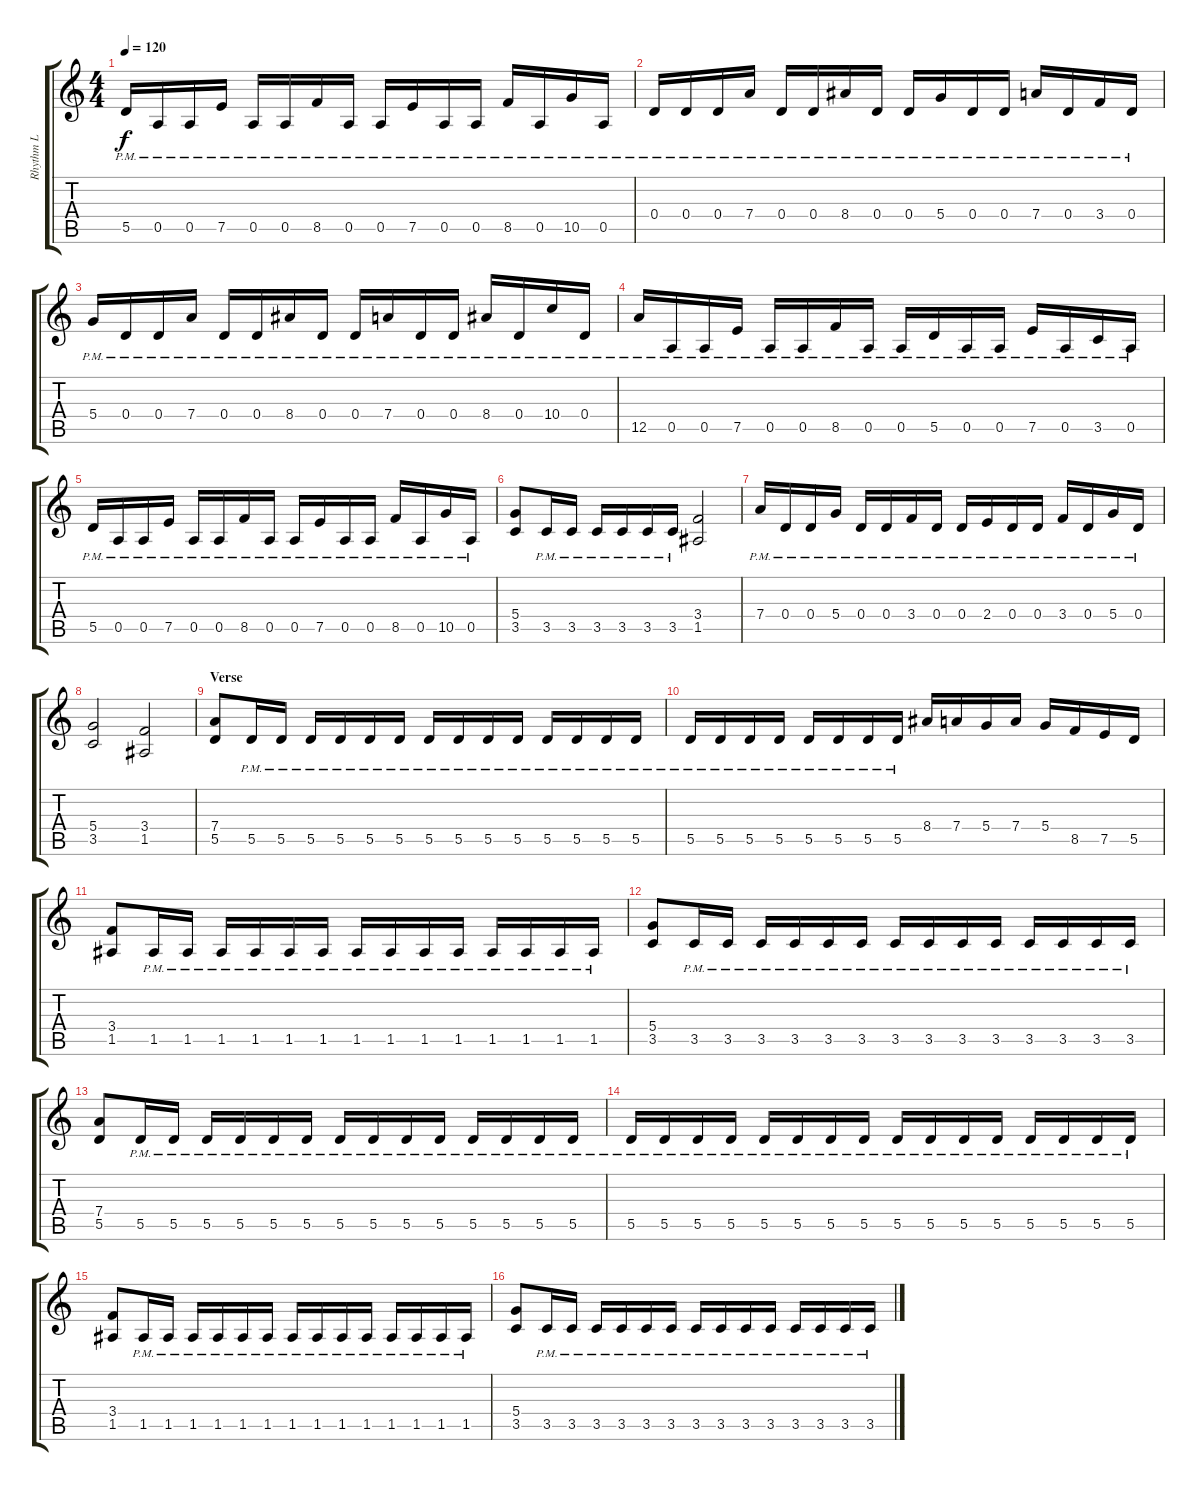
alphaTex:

\track ("Rhythm L" "Rhythm L") {instrument distortionguitar}
\staff {score tabs}
\tuning (E4 B3 G3 D3 A2 E2) {hide}
\ts (4 4)
\tempo 120
\clef g2
\ks c
5.5{pm}.16{dy f} 0.5{pm}.16 0.5{pm}.16 7.5{pm}.16 0.5{pm}.16 0.5{pm}.16 8.5{pm}.16 0.5{pm}.16 0.5{pm}.16 7.5{pm}.16 0.5{pm}.16 0.5{pm}.16 8.5{pm}.16 0.5{pm}.16 10.5{pm}.16 0.5{pm}.16 |
0.4{pm}.16 0.4{pm}.16 0.4{pm}.16 7.4{pm}.16 0.4{pm}.16 0.4{pm}.16 8.4{pm}.16 0.4{pm}.16 0.4{pm}.16 5.4{pm}.16 0.4{pm}.16 0.4{pm}.16 7.4{pm}.16 0.4{pm}.16 3.4{pm}.16 0.4{pm}.16 |
5.4{pm}.16 0.4{pm}.16 0.4{pm}.16 7.4{pm}.16 0.4{pm}.16 0.4{pm}.16 8.4{pm}.16 0.4{pm}.16 0.4{pm}.16 7.4{pm}.16 0.4{pm}.16 0.4{pm}.16 8.4{pm}.16 0.4{pm}.16 10.4{pm}.16 0.4{pm}.16 |
12.5{pm}.16 0.5{pm}.16 0.5{pm}.16 7.5{pm}.16 0.5{pm}.16 0.5{pm}.16 8.5{pm}.16 0.5{pm}.16 0.5{pm}.16 5.5{pm}.16 0.5{pm}.16 0.5{pm}.16 7.5{pm}.16 0.5{pm}.16 3.5{pm}.16 0.5{pm}.16 |
5.5{pm}.16 0.5{pm}.16 0.5{pm}.16 7.5{pm}.16 0.5{pm}.16 0.5{pm}.16 8.5{pm}.16 0.5{pm}.16 0.5{pm}.16 7.5{pm}.16 0.5{pm}.16 0.5{pm}.16 8.5{pm}.16 0.5{pm}.16 10.5{pm}.16 0.5{pm}.16 |
(5.4 3.5).8 3.5{pm}.16 3.5{pm}.16 3.5{pm}.16 3.5{pm}.16 3.5{pm}.16 3.5{pm}.16 (3.4 1.5).2 |
7.4{pm}.16 0.4{pm}.16 0.4{pm}.16 5.4{pm}.16 0.4{pm}.16 0.4{pm}.16 3.4{pm}.16 0.4{pm}.16 0.4{pm}.16 2.4{pm}.16 0.4{pm}.16 0.4{pm}.16 3.4{pm}.16 0.4{pm}.16 5.4{pm}.16 0.4{pm}.16 |
(5.4 3.5).2 (3.4 1.5).2 |
\section ("" "Verse")
(7.4 5.5).8 5.5{pm}.16 5.5{pm}.16 5.5{pm}.16 5.5{pm}.16 5.5{pm}.16 5.5{pm}.16 5.5{pm}.16 5.5{pm}.16 5.5{pm}.16 5.5{pm}.16 5.5{pm}.16 5.5{pm}.16 5.5{pm}.16 5.5{pm}.16 |
5.5{pm}.16 5.5{pm}.16 5.5{pm}.16 5.5{pm}.16 5.5{pm}.16 5.5{pm}.16 5.5{pm}.16 5.5{pm}.16 8.4.16 7.4.16 5.4.16 7.4.16 5.4.16 8.5.16 7.5.16 5.5.16 |
(3.4 1.5).8 1.5{pm}.16 1.5{pm}.16 1.5{pm}.16 1.5{pm}.16 1.5{pm}.16 1.5{pm}.16 1.5{pm}.16 1.5{pm}.16 1.5{pm}.16 1.5{pm}.16 1.5{pm}.16 1.5{pm}.16 1.5{pm}.16 1.5{pm}.16 |
(5.4 3.5).8 3.5{pm}.16 3.5{pm}.16 3.5{pm}.16 3.5{pm}.16 3.5{pm}.16 3.5{pm}.16 3.5{pm}.16 3.5{pm}.16 3.5{pm}.16 3.5{pm}.16 3.5{pm}.16 3.5{pm}.16 3.5{pm}.16 3.5{pm}.16 |
(7.4 5.5).8 5.5{pm}.16 5.5{pm}.16 5.5{pm}.16 5.5{pm}.16 5.5{pm}.16 5.5{pm}.16 5.5{pm}.16 5.5{pm}.16 5.5{pm}.16 5.5{pm}.16 5.5{pm}.16 5.5{pm}.16 5.5{pm}.16 5.5{pm}.16 |
5.5{pm}.16 5.5{pm}.16 5.5{pm}.16 5.5{pm}.16 5.5{pm}.16 5.5{pm}.16 5.5{pm}.16 5.5{pm}.16 5.5{pm}.16 5.5{pm}.16 5.5{pm}.16 5.5{pm}.16 5.5{pm}.16 5.5{pm}.16 5.5{pm}.16 5.5{pm}.16 |
(3.4 1.5).8 1.5{pm}.16 1.5{pm}.16 1.5{pm}.16 1.5{pm}.16 1.5{pm}.16 1.5{pm}.16 1.5{pm}.16 1.5{pm}.16 1.5{pm}.16 1.5{pm}.16 1.5{pm}.16 1.5{pm}.16 1.5{pm}.16 1.5{pm}.16 |
(5.4 3.5).8 3.5{pm}.16 3.5{pm}.16 3.5{pm}.16 3.5{pm}.16 3.5{pm}.16 3.5{pm}.16 3.5{pm}.16 3.5{pm}.16 3.5{pm}.16 3.5{pm}.16 3.5{pm}.16 3.5{pm}.16 3.5{pm}.16 3.5{pm}.16
